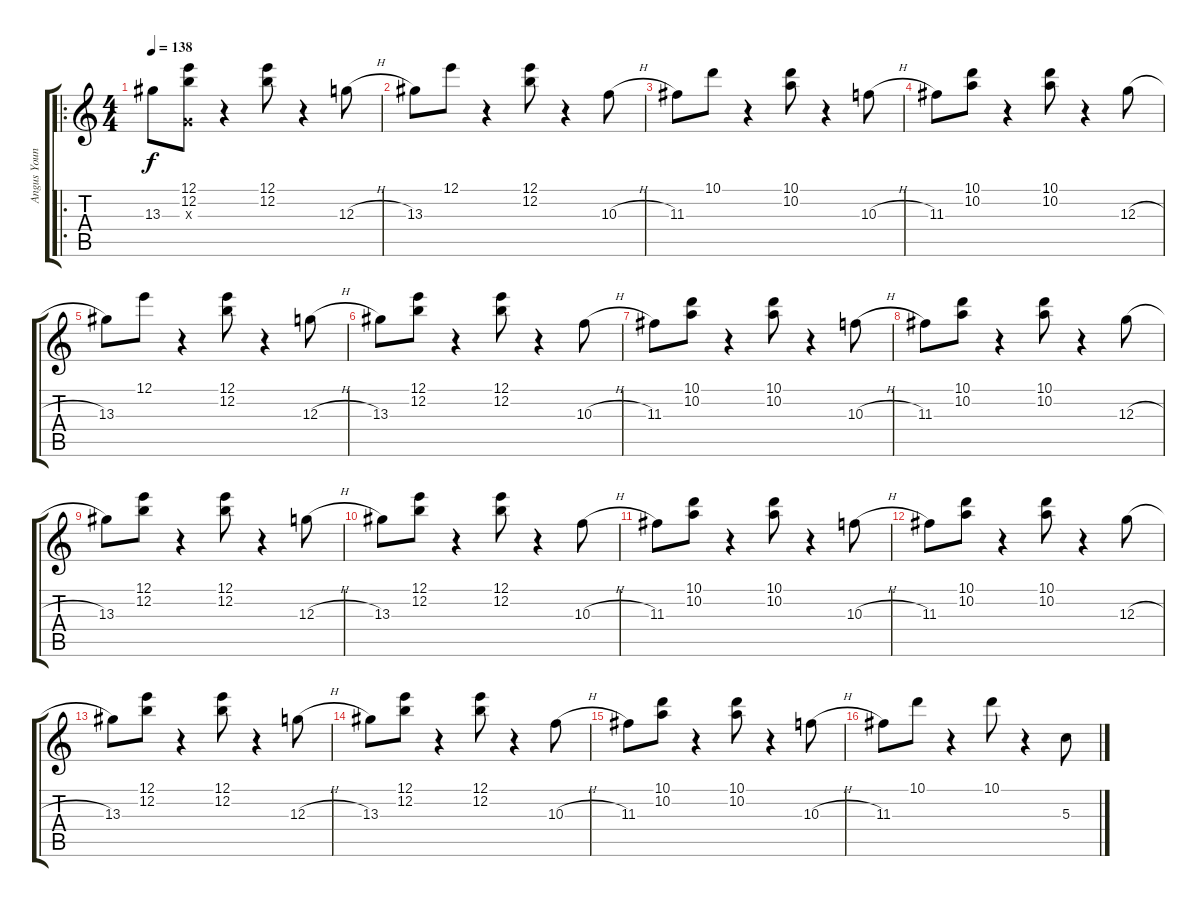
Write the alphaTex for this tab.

\track ("Angus Young" "Angus Youn") {instrument distortionguitar}
\staff {score tabs}
\tuning (E4 B3 G3 D3 A2 E2) {hide}
\ro
\ts (4 4)
\tempo 138
\clef g2
\ks c
13.3.8{dy f} (12.1 12.2 0.3{x}).8 r.4 (12.1 12.2).8 r.4 12.3{h}.8 |
13.3.8 12.1.8 r.4 (12.1 12.2).8 r.4 10.3{h}.8 |
11.3.8 10.1.8 r.4 (10.1 10.2).8 r.4 10.3{h}.8 |
11.3.8 (10.1 10.2).8 r.4 (10.1 10.2).8 r.4 12.3{h}.8 |
13.3.8 12.1.8 r.4 (12.1 12.2).8 r.4 12.3{h}.8 |
13.3.8 (12.1 12.2).8 r.4 (12.1 12.2).8 r.4 10.3{h}.8 |
11.3.8 (10.1 10.2).8 r.4 (10.1 10.2).8 r.4 10.3{h}.8 |
11.3.8 (10.1 10.2).8 r.4 (10.1 10.2).8 r.4 12.3{h}.8 |
13.3.8 (12.1 12.2).8 r.4 (12.1 12.2).8 r.4 12.3{h}.8 |
13.3.8 (12.1 12.2).8 r.4 (12.1 12.2).8 r.4 10.3{h}.8 |
11.3.8 (10.1 10.2).8 r.4 (10.1 10.2).8 r.4 10.3{h}.8 |
11.3.8 (10.1 10.2).8 r.4 (10.1 10.2).8 r.4 12.3{h}.8 |
13.3.8 (12.1 12.2).8 r.4 (12.1 12.2).8 r.4 12.3{h}.8 |
13.3.8 (12.1 12.2).8 r.4 (12.1 12.2).8 r.4 10.3{h}.8 |
11.3.8 (10.1 10.2).8 r.4 (10.1 10.2).8 r.4 10.3{h}.8 |
11.3.8 10.1.8 r.4 10.1.8 r.4 5.3{h}.8
